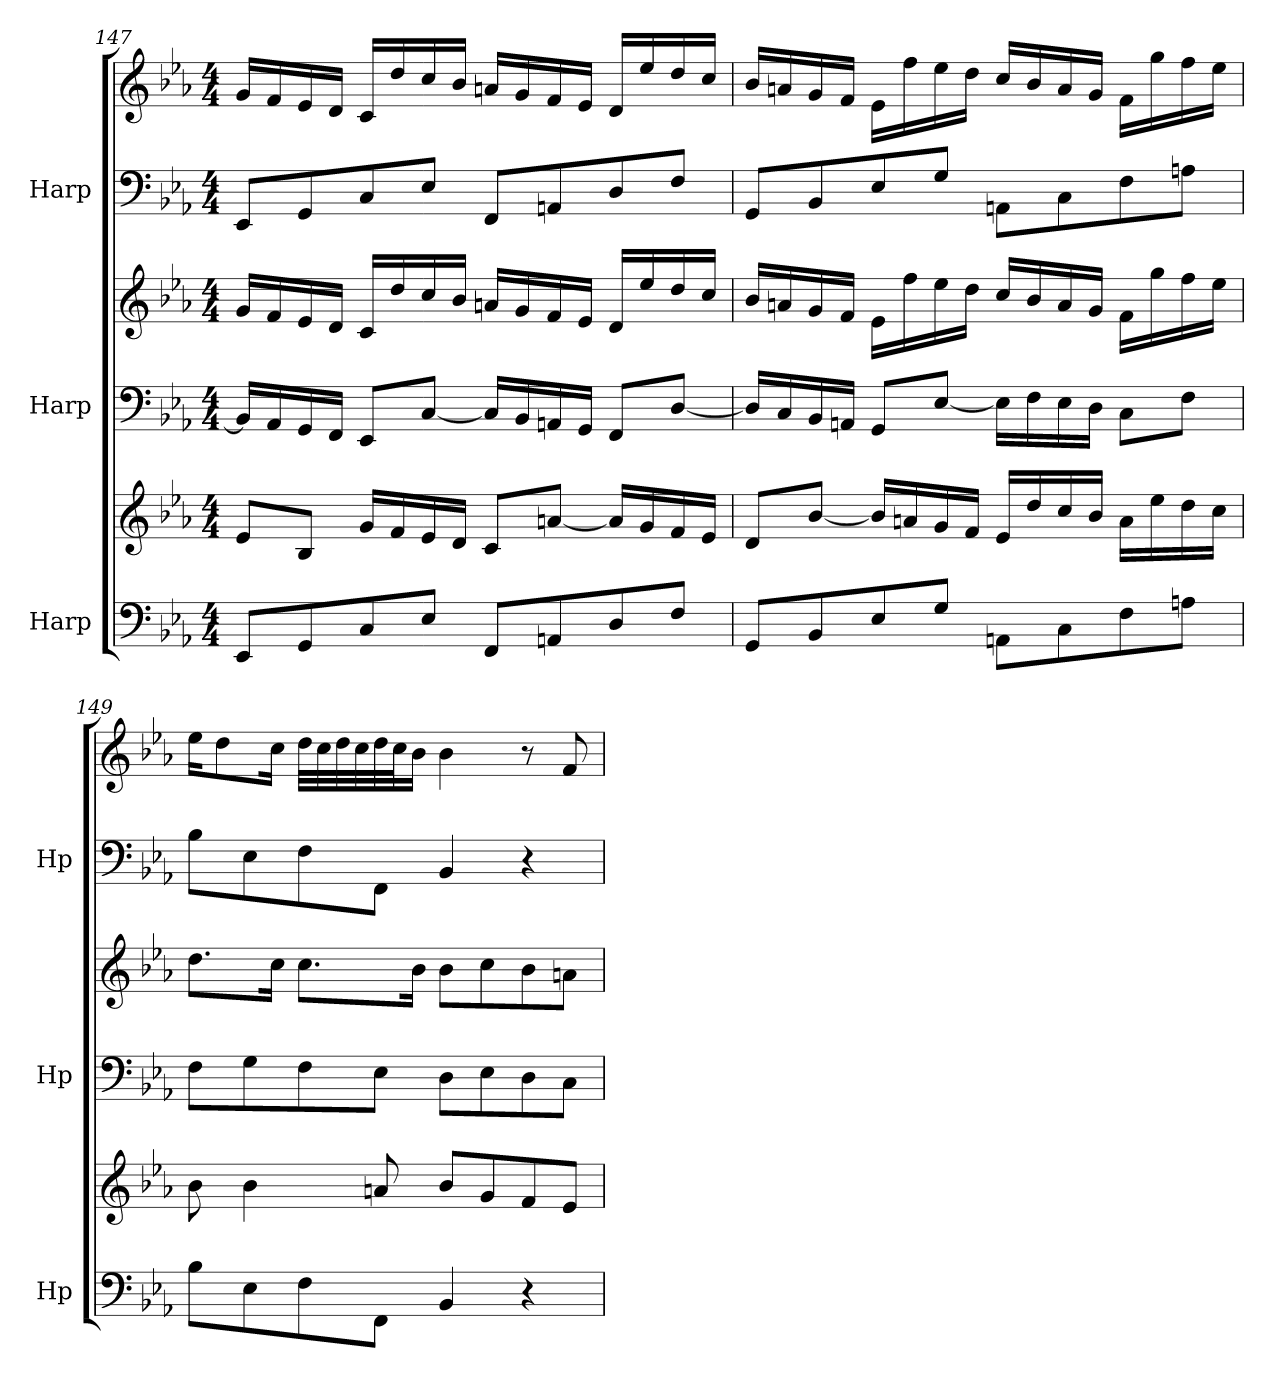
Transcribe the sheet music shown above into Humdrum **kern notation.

**kern	**kern	**kern	**kern	**kern	**kern
*part3	*part3	*part2	*part2	*part1	*part1
*staff6	*staff5	*staff4	*staff3	*staff2	*staff1
*I"Harp	*	*I"Harp	*	*I"Harp	*
*I'Hp	*	*I'Hp	*	*I'Hp	*
*clefF4	*clefG2	*clefF4	*clefG2	*clefF4	*clefG2
*k[b-e-a-]	*k[b-e-a-]	*k[b-e-a-]	*k[b-e-a-]	*k[b-e-a-]	*k[b-e-a-]
*M4/4	*M4/4	*M4/4	*M4/4	*M4/4	*M4/4
=147	=147	=147	=147	=147	=147
8EE-/L	8e-/L	16BB-/LL]	16g/LL	8EE-/L	16g/LL
.	.	16AA-/	16f/	.	16f/
8GG/	8B-/J	16GG/	16e-/	8GG/	16e-/
.	.	16FF/JJ	16d/JJ	.	16d/JJ
8C/	16g/LL	8EE-/L	16c/LL	8C/	16c/LL
.	16f/	.	16dd/	.	16dd/
8E-/J	16e-/	[8C/J	16cc/	8E-/J	16cc/
.	16d/JJ	.	16b-/JJ	.	16b-/JJ
8FF/L	8c/L	16C/LL]	16an/LL	8FF/L	16an/LL
.	.	16BB-/	16g/	.	16g/
8AAn/	[8an/J	16AAn/	16f/	8AAn/	16f/
.	.	16GG/JJ	16e-/JJ	.	16e-/JJ
8D/	16a/LL]	8FF/L	16d/LL	8D/	16d/LL
.	16g/	.	16ee-/	.	16ee-/
8F/J	16f/	[8D/J	16dd/	8F/J	16dd/
.	16e-/JJ	.	16cc/JJ	.	16cc/JJ
!!LO:PB:g=z
=148	=148	=148	=148	=148	=148
8GG/L	8d/L	16D/LL]	16b-/LL	8GG/L	16b-/LL
.	.	16C/	16an/	.	16an/
8BB-/	[8b-/J	16BB-/	16g/	8BB-/	16g/
.	.	16AAn/JJ	16f/JJ	.	16f/JJ
8E-/	16b-/LL]	8GG/L	16e-\LL	8E-/	16e-\LL
.	16an/	.	16ff\	.	16ff\
8G/J	16g/	[8E-/J	16ee-\	8G/J	16ee-\
.	16f/JJ	.	16dd\JJ	.	16dd\JJ
8AAn\L	16e-/LL	16E-\LL]	16cc/LL	8AAn\L	16cc/LL
.	16dd/	16F\	16b-/	.	16b-/
8C\	16cc/	16E-\	16a/	8C\	16a/
.	16b-/JJ	16D\JJ	16g/JJ	.	16g/JJ
8F\	16a\LL	8C\L	16f\LL	8F\	16f\LL
.	16ee-\	.	16gg\	.	16gg\
8An\J	16dd\	8F\J	16ff\	8An\J	16ff\
.	16cc\JJ	.	16ee-\JJ	.	16ee-\JJ
=149	=149	=149	=149	=149	=149
8B-\L	8b-\	8F\L	8.dd\L	8B-\L	16ee-\KL
.	.	.	.	.	8dd\
8E-\	4b-\	8G\	.	8E-\	.
.	.	.	16cc\Jk	.	16cc\Jk
8F\	.	8F\	8.cc\L	8F\	32dd\LLL
.	.	.	.	.	32cc\
.	.	.	.	.	32dd\
.	.	.	.	.	32cc\
8FF\J	8an/	8E-\J	.	8FF\J	32dd\
.	.	.	.	.	32cc\J
.	.	.	16b-\Jk	.	16b-\JJ
4BB-/	8b-/L	8D\L	8b-\L	4BB-/	4b-\
.	8g/	8E-\	8cc\	.	.
4r	8f/	8D\	8b-\	4r	8r
.	8e-/J	8C\J	8an\J	.	8f/
=	=	=	=	=	=
*-	*-	*-	*-	*-	*-
